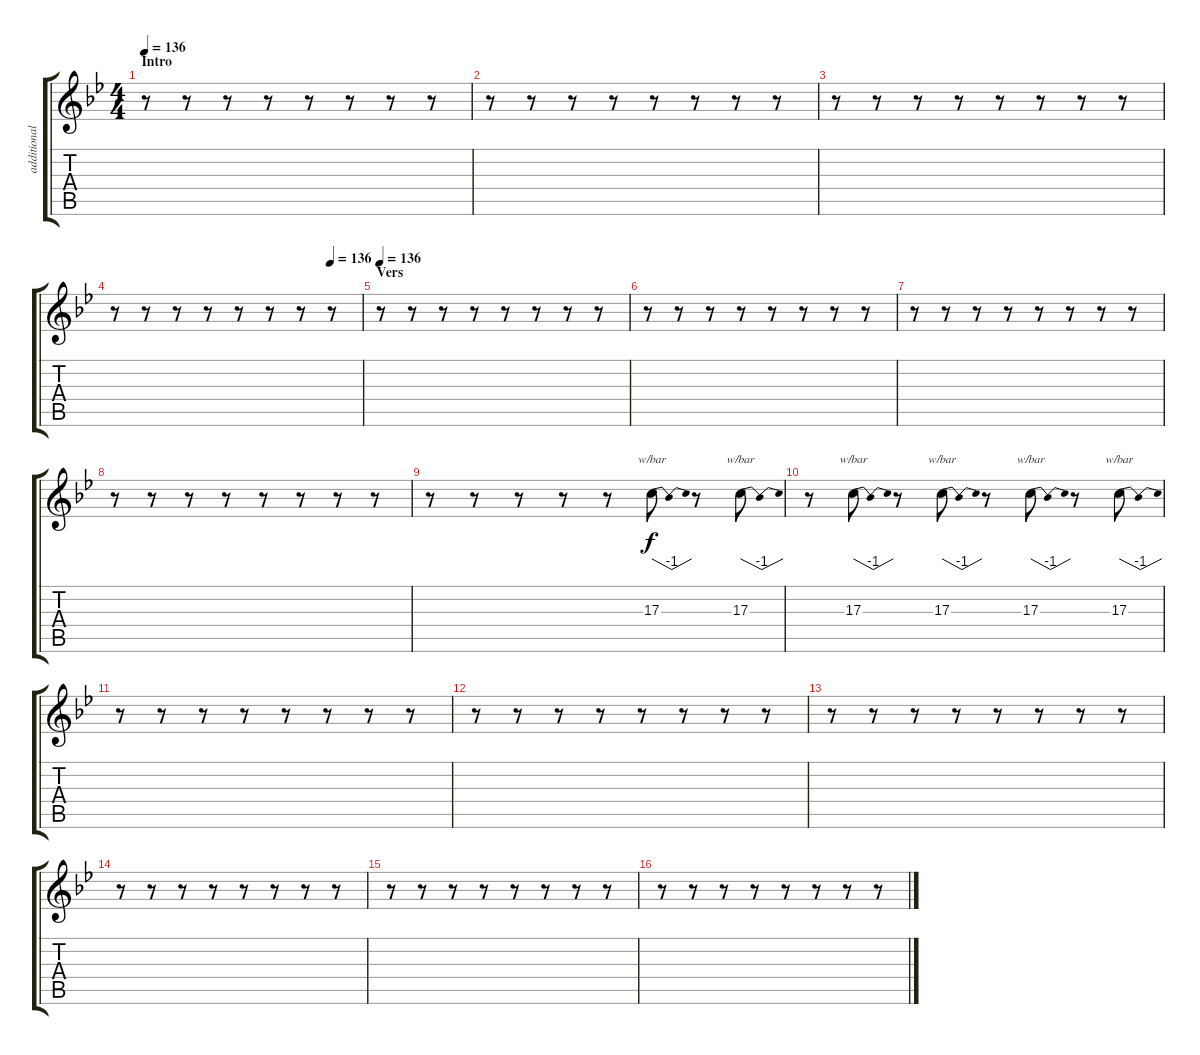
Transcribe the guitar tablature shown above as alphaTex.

\track ("additional Vocals" "additional") {instrument lead3calliope}
\staff {score tabs}
\tuning (E4 B3 G3 D3 A2 E2) {hide}
\ts (4 4)
\section ("" "Intro")
\tempo 136
\tempo 64
\tempo 136
\clef g2
\ks gminor
r.8{dy f instrument lead3calliope} r.8 r.8 r.8 r.8 r.8 r.8 r.8 |
r.8 r.8 r.8 r.8 r.8 r.8 r.8 r.8 |
r.8 r.8 r.8 r.8 r.8 r.8 r.8 r.8 |
\tempo (136 0.875)
r.8 r.8 r.8 r.8 r.8 r.8 r.8 r.8 |
\section ("" "Vers")
\tempo 136
r.8 r.8 r.8 r.8 r.8 r.8 r.8 r.8 |
r.8 r.8 r.8 r.8 r.8 r.8 r.8 r.8 |
r.8 r.8 r.8 r.8 r.8 r.8 r.8 r.8 |
r.8 r.8 r.8 r.8 r.8 r.8 r.8 r.8 |
r.8 r.8 r.8 r.8 r.8 17.3.8{tbe (dip default 0 0 30 -4 60 0) volume 10} r.8 17.3.8{tbe (dip default 0 0 30 -4 60 0) volume 10} |
r.8 17.3.8{tbe (dip default 0 0 30 -4 60 0) volume 10} r.8 17.3.8{tbe (dip default 0 0 30 -4 60 0) volume 10} r.8 17.3.8{tbe (dip default 0 0 30 -4 60 0) volume 10} r.8 17.3.8{tbe (dip default 0 0 30 -4 60 0) volume 10} |
r.8 r.8 r.8 r.8 r.8 r.8 r.8 r.8 |
r.8 r.8 r.8 r.8 r.8 r.8 r.8 r.8 |
r.8 r.8 r.8 r.8 r.8 r.8 r.8 r.8 |
r.8 r.8 r.8 r.8 r.8 r.8 r.8 r.8 |
r.8 r.8 r.8 r.8 r.8 r.8 r.8 r.8 |
r.8 r.8 r.8 r.8 r.8 r.8 r.8 r.8
